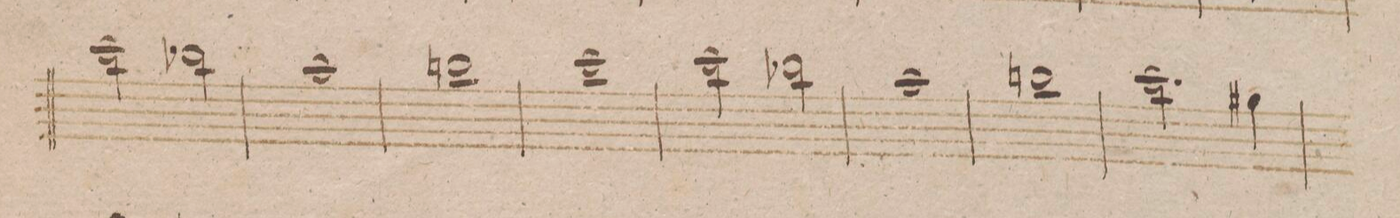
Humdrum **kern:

**kern	**dynam
*I"Flauto 2do	*
*clefG2	*
*k[b-]	*
*met(c)	*
*M4/4	*
2ccc\]	.
2bb-X\	.
=185	=185
1aa	.
=186	=186
1bbn	.
=187	=187
1ccc	.
=188	=188
2ccc\	.
2bb-X\	.
=189	=189
1aa	.
=190	=190
1bbn	.
=191	=191
2.ccc\	.
4gg#X\	.
=192	=192
*-	*-
